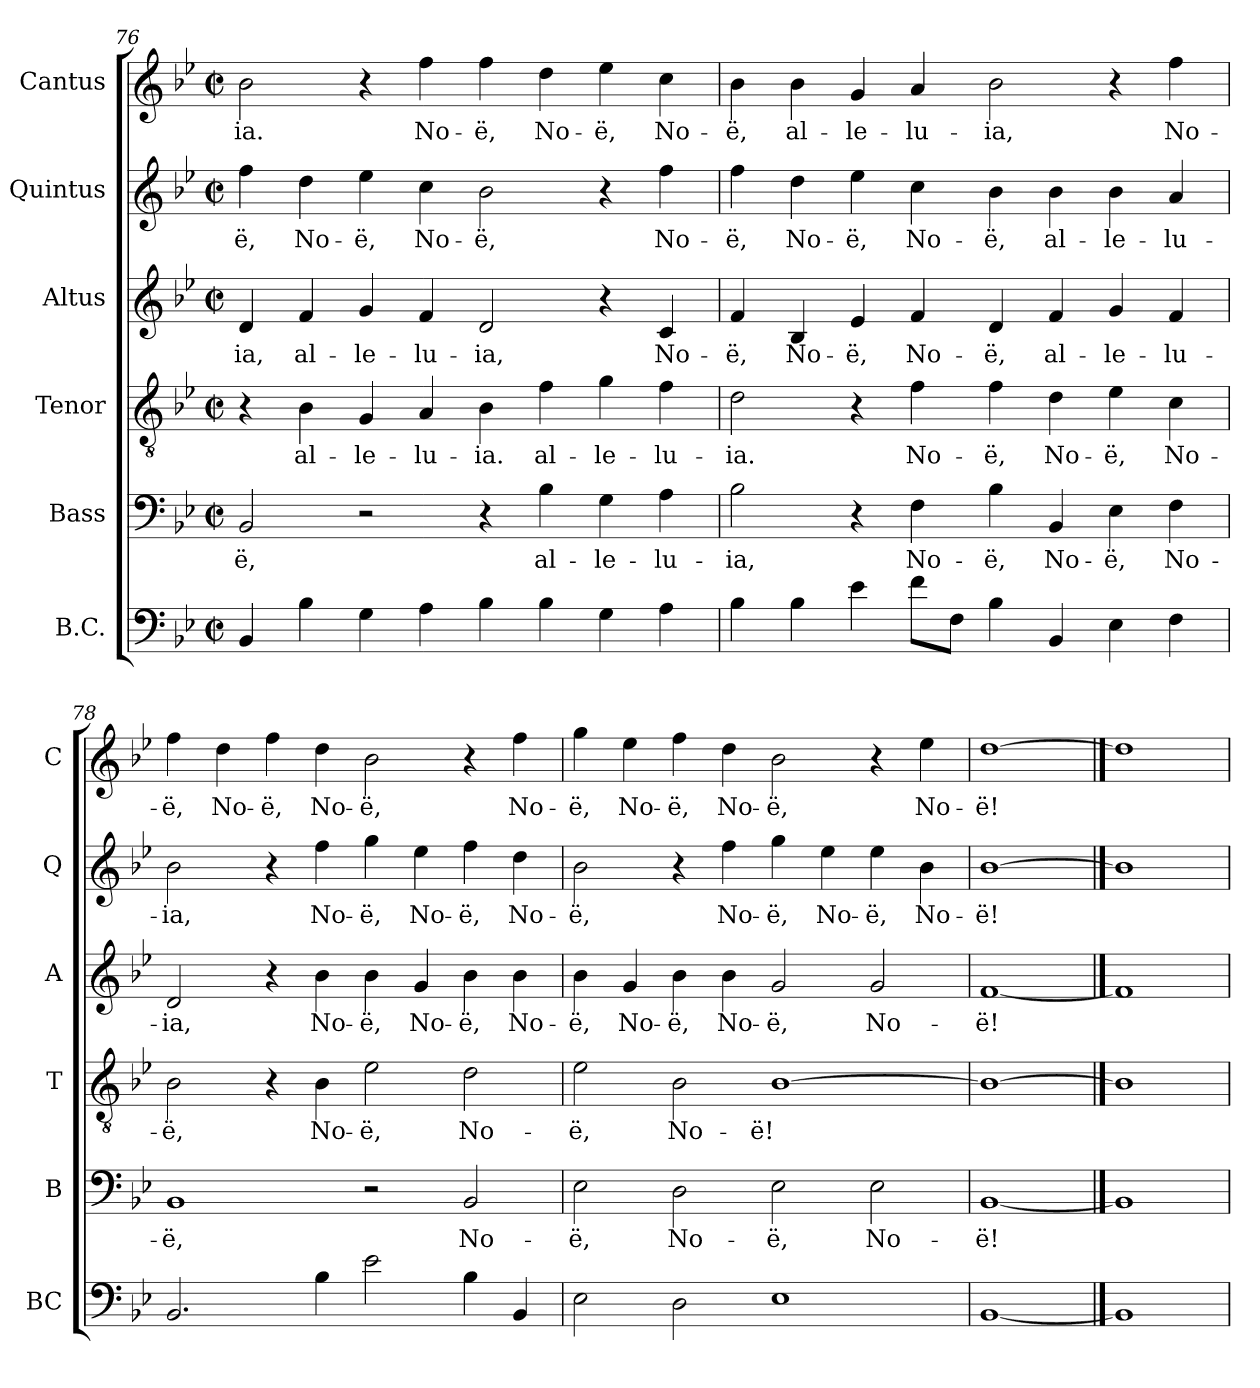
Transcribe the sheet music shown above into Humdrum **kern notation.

**kern	**kern	**text	**kern	**text	**kern	**text	**kern	**text	**kern	**text
*part6	*part5	*part5	*part4	*part4	*part3	*part3	*part2	*part2	*part1	*part1
*staff6	*staff5	*staff5	*staff4	*staff4	*staff3	*staff3	*staff2	*staff2	*staff1	*staff1
*I"B.C.	*I"Bass	*	*I"Tenor	*	*I"Altus	*	*I"Quintus	*	*I"Cantus	*
*I'BC	*I'B	*	*I'T	*	*I'A	*	*I'Q	*	*I'C	*
!!LO:LB:g=z
*clefF4	*clefF4	*	*clefGv2	*	*clefG2	*	*clefG2	*	*clefG2	*
*k[b-e-]	*k[b-e-]	*	*k[b-e-]	*	*k[b-e-]	*	*k[b-e-]	*	*k[b-e-]	*
*B-:	*B-:	*	*B-:	*	*B-:	*	*B-:	*	*B-:	*
*M2/2	*M2/2	*	*M2/2	*	*M2/2	*	*M2/2	*	*M2/2	*
*met(c|)	*met(c|)	*	*met(c|)	*	*met(c|)	*	*met(c|)	*	*met(c|)	*
=76	=76	=76	=76	=76	=76	=76	=76	=76	=76	=76
!	!	!LO:LY:b	!	!	!	!LO:LY:b	!	!LO:LY:b	!	!LO:LY:b
4BB-/	2BB-/	-ë,	4rA	.	4d/	-ia,	4ff\	-ë,	2b-\	-ia.
!	!	!	!	!LO:LY:b	!	!LO:LY:b	!	!LO:LY:b	!	!
4B-\	.	.	4B-\	al-	4f/	al-	4dd\	No-	.	.
!	!	!	!	!LO:LY:b	!	!LO:LY:b	!	!LO:LY:b	!	!
4G\	2r	.	4G/	-le-	4g/	-le-	4ee-\	-ë,	4ra	.
!	!	!	!	!LO:LY:b	!	!LO:LY:b	!	!LO:LY:b	!	!LO:LY:b
4A\	.	.	4A/	-lu-	4f/	-lu-	4cc\	No-	4ff\	No-
!	!	!	!	!LO:LY:b	!	!LO:LY:b	!	!LO:LY:b	!	!LO:LY:b
4B-\	4rC	.	4B-\	-ia.	2d/	-ia,	2b-\	-ë,	4ff\	-ë,
!	!	!LO:LY:b	!	!LO:LY:b	!	!	!	!	!	!LO:LY:b
4B-\	4B-\	al-	4f\	al-	.	.	.	.	4dd\	No-
!	!	!LO:LY:b	!	!LO:LY:b	!	!	!	!	!	!LO:LY:b
4G\	4G\	-le-	4g\	-le-	4ra	.	4ra	.	4ee-\	-ë,
!	!	!LO:LY:b	!	!LO:LY:b	!	!LO:LY:b	!	!LO:LY:b	!	!LO:LY:b
4A\	4A\	-lu-	4f\	-lu-	4c/	No-	4ff\	No-	4cc\	No-
=77	=77	=77	=77	=77	=77	=77	=77	=77	=77	=77
!	!	!LO:LY:b	!	!LO:LY:b	!	!LO:LY:b	!	!LO:LY:b	!	!LO:LY:b
4B-\	2B-\	-ia,	2d\	-ia.	4f/	-ë,	4ff\	-ë,	4b-\	-ë,
!	!	!	!	!	!	!LO:LY:b	!	!LO:LY:b	!	!LO:LY:b
4B-\	.	.	.	.	4B-/	No-	4dd\	No-	4b-\	al-
!	!	!	!	!	!	!LO:LY:b	!	!LO:LY:b	!	!LO:LY:b
4e-\	4rC	.	4rA	.	4e-/	-ë,	4ee-\	-ë,	4g/	-le-
!	!	!LO:LY:b	!	!LO:LY:b	!	!LO:LY:b	!	!LO:LY:b	!	!LO:LY:b
8f\L	4F\	No-	4f\	No-	4f/	No-	4cc\	No-	4a/	-lu-
8F\J	.	.	.	.	.	.	.	.	.	.
!	!	!LO:LY:b	!	!LO:LY:b	!	!LO:LY:b	!	!LO:LY:b	!	!LO:LY:b
4B-\	4B-\	-ë,	4f\	-ë,	4d/	-ë,	4b-\	-ë,	2b-\	-ia,
!	!	!LO:LY:b	!	!LO:LY:b	!	!LO:LY:b	!	!LO:LY:b	!	!
4BB-/	4BB-/	No-	4d\	No-	4f/	al-	4b-\	al-	.	.
!	!	!LO:LY:b	!	!LO:LY:b	!	!LO:LY:b	!	!LO:LY:b	!	!
4E-\	4E-\	-ë,	4e-\	-ë,	4g/	-le-	4b-\	-le-	4ra	.
!	!	!LO:LY:b	!	!LO:LY:b	!	!LO:LY:b	!	!LO:LY:b	!	!LO:LY:b
4F\	4F\	No-	4c\	No-	4f/	-lu-	4a/	-lu-	4ff\	No-
=78	=78	=78	=78	=78	=78	=78	=78	=78	=78	=78
!	!	!LO:LY:b	!	!LO:LY:b	!	!LO:LY:b	!	!LO:LY:b	!	!LO:LY:b
2.BB-/	1BB-	-ë,	2B-\	-ë,	2d/	-ia,	2b-\	-ia,	4ff\	-ë,
!	!	!	!	!	!	!	!	!	!	!LO:LY:b
.	.	.	.	.	.	.	.	.	4dd\	No-
!	!	!	!	!	!	!	!	!	!	!LO:LY:b
.	.	.	4rA	.	4r	.	4ra	.	4ff\	-ë,
!	!	!	!	!LO:LY:b	!	!LO:LY:b	!	!LO:LY:b	!	!LO:LY:b
4B-\	.	.	4B-\	No-	4b-\	No-	4ff\	No-	4dd\	No-
!	!	!	!	!LO:LY:b	!	!LO:LY:b	!	!LO:LY:b	!	!LO:LY:b
2e-\	2r	.	2e-\	-ë,	4b-\	-ë,	4gg\	-ë,	2b-\	-ë,
!	!	!	!	!	!	!LO:LY:b	!	!LO:LY:b	!	!
.	.	.	.	.	4g/	No-	4ee-\	No-	.	.
!	!	!LO:LY:b	!	!LO:LY:b	!	!LO:LY:b	!	!LO:LY:b	!	!
4B-\	2BB-/	No-	2d\	No-	4b-\	-ë,	4ff\	-ë,	4ra	.
!	!	!	!	!	!	!LO:LY:b	!	!LO:LY:b	!	!LO:LY:b
4BB-/	.	.	.	.	4b-\	No-	4dd\	No-	4ff\	No-
=79	=79	=79	=79	=79	=79	=79	=79	=79	=79	=79
!	!	!LO:LY:b	!	!LO:LY:b	!	!LO:LY:b	!	!LO:LY:b	!	!LO:LY:b
2E-\	2E-\	-ë,	2e-\	-ë,	4b-\	-ë,	2b-\	-ë,	4gg\	-ë,
!	!	!	!	!	!	!LO:LY:b	!	!	!	!LO:LY:b
.	.	.	.	.	4g/	No-	.	.	4ee-\	No-
!	!	!LO:LY:b	!	!LO:LY:b	!	!LO:LY:b	!	!	!	!LO:LY:b
2D\	2D\	No-	2B-\	No-	4b-\	-ë,	4ra	.	4ff\	-ë,
!	!	!	!	!	!	!LO:LY:b	!	!LO:LY:b	!	!LO:LY:b
.	.	.	.	.	4b-\	No-	4ff\	No-	4dd\	No-
!	!	!LO:LY:b	!	!LO:LY:b	!	!LO:LY:b	!	!LO:LY:b	!	!LO:LY:b
1E-	2E-\	-ë,	[>1B-	-ë!	2g/	-ë,	4gg\	-ë,	2b-\	-ë,
!	!	!	!	!	!	!	!	!LO:LY:b	!	!
.	.	.	.	.	.	.	4ee-\	No-	.	.
!	!	!LO:LY:b	!	!	!	!LO:LY:b	!	!LO:LY:b	!	!
.	2E-\	No-	.	.	2g/	No-	4ee-\	-ë,	4ra	.
!	!	!	!	!	!	!	!	!LO:LY:b	!	!LO:LY:b
.	.	.	.	.	.	.	4b-\	No-	4ee-\	No-
=80	=80	=80	=80	=80	=80	=80	=80	=80	=80	=80
!	!	!LO:LY:b	!	!	!	!LO:LY:b	!	!LO:LY:b	!	!LO:LY:b
[1BB-	[1BB-	-ë!	1B-_	.	[1f	-ë!	[1b-	-ë!	[1dd	-ë!
==81	==81	==81	==81	==81	==81	==81	==81	==81	==81	==81
1BB-]	1BB-]	.	1B-]	.	1f]	.	1b-]	.	1dd]	.
=	=	=	=	=	=	=	=	=	=	=
*-	*-	*-	*-	*-	*-	*-	*-	*-	*-	*-
